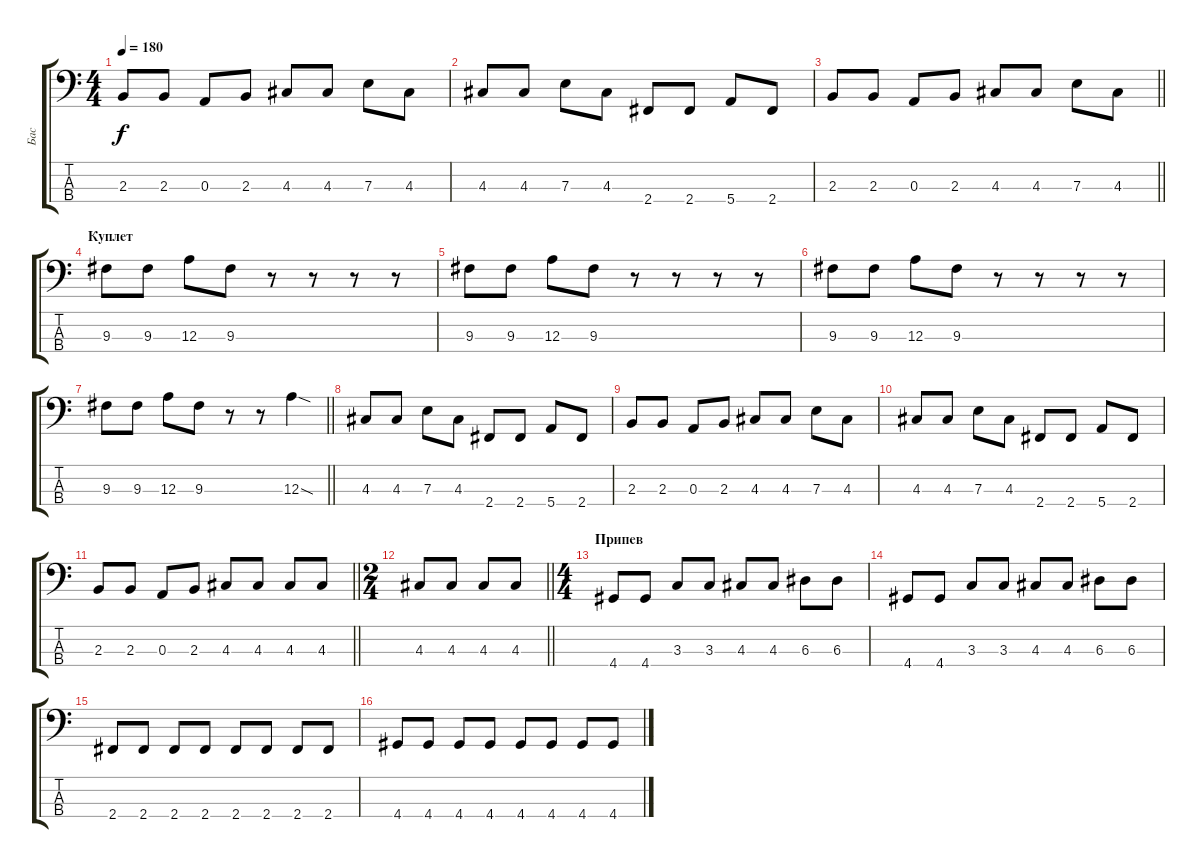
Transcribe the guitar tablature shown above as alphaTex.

\track ("Бас" "Бас") {instrument electricbassfinger}
\staff {score tabs}
\tuning (G2 D2 A1 E1) {hide}
\ts (4 4)
\tempo 180
\clef f4
\ks c
2.3.8{dy f} 2.3.8 0.3.8 2.3.8 4.3.8 4.3.8 7.3.8 4.3.8 |
4.3.8 4.3.8 7.3.8 4.3.8 2.4.8 2.4.8 5.4.8 2.4.8 |
\barLineRight lightlight
2.3.8 2.3.8 0.3.8 2.3.8 4.3.8 4.3.8 7.3.8 4.3.8 |
\section ("" "Куплет")
9.3.8 9.3.8 12.3.8 9.3.8 r.8 r.8 r.8 r.8 |
9.3.8 9.3.8 12.3.8 9.3.8 r.8 r.8 r.8 r.8 |
9.3.8 9.3.8 12.3.8 9.3.8 r.8 r.8 r.8 r.8 |
\barLineRight lightlight
9.3.8 9.3.8 12.3.8 9.3.8 r.8 r.8 12.3{sod}.4 |
\section ("" " ")
4.3.8 4.3.8 7.3.8 4.3.8 2.4.8 2.4.8 5.4.8 2.4.8 |
2.3.8 2.3.8 0.3.8 2.3.8 4.3.8 4.3.8 7.3.8 4.3.8 |
4.3.8 4.3.8 7.3.8 4.3.8 2.4.8 2.4.8 5.4.8 2.4.8 |
\barLineRight lightlight
2.3.8 2.3.8 0.3.8 2.3.8 4.3.8 4.3.8 4.3.8 4.3.8 |
\ts (2 4)
\barLineRight lightlight
4.3.8 4.3.8 4.3.8 4.3.8 |
\ts (4 4)
\section ("" "Припев")
4.4.8 4.4.8 3.3.8 3.3.8 4.3.8 4.3.8 6.3.8 6.3.8 |
4.4.8 4.4.8 3.3.8 3.3.8 4.3.8 4.3.8 6.3.8 6.3.8 |
2.4.8 2.4.8 2.4.8 2.4.8 2.4.8 2.4.8 2.4.8 2.4.8 |
4.4.8 4.4.8 4.4.8 4.4.8 4.4.8 4.4.8 4.4.8 4.4.8
